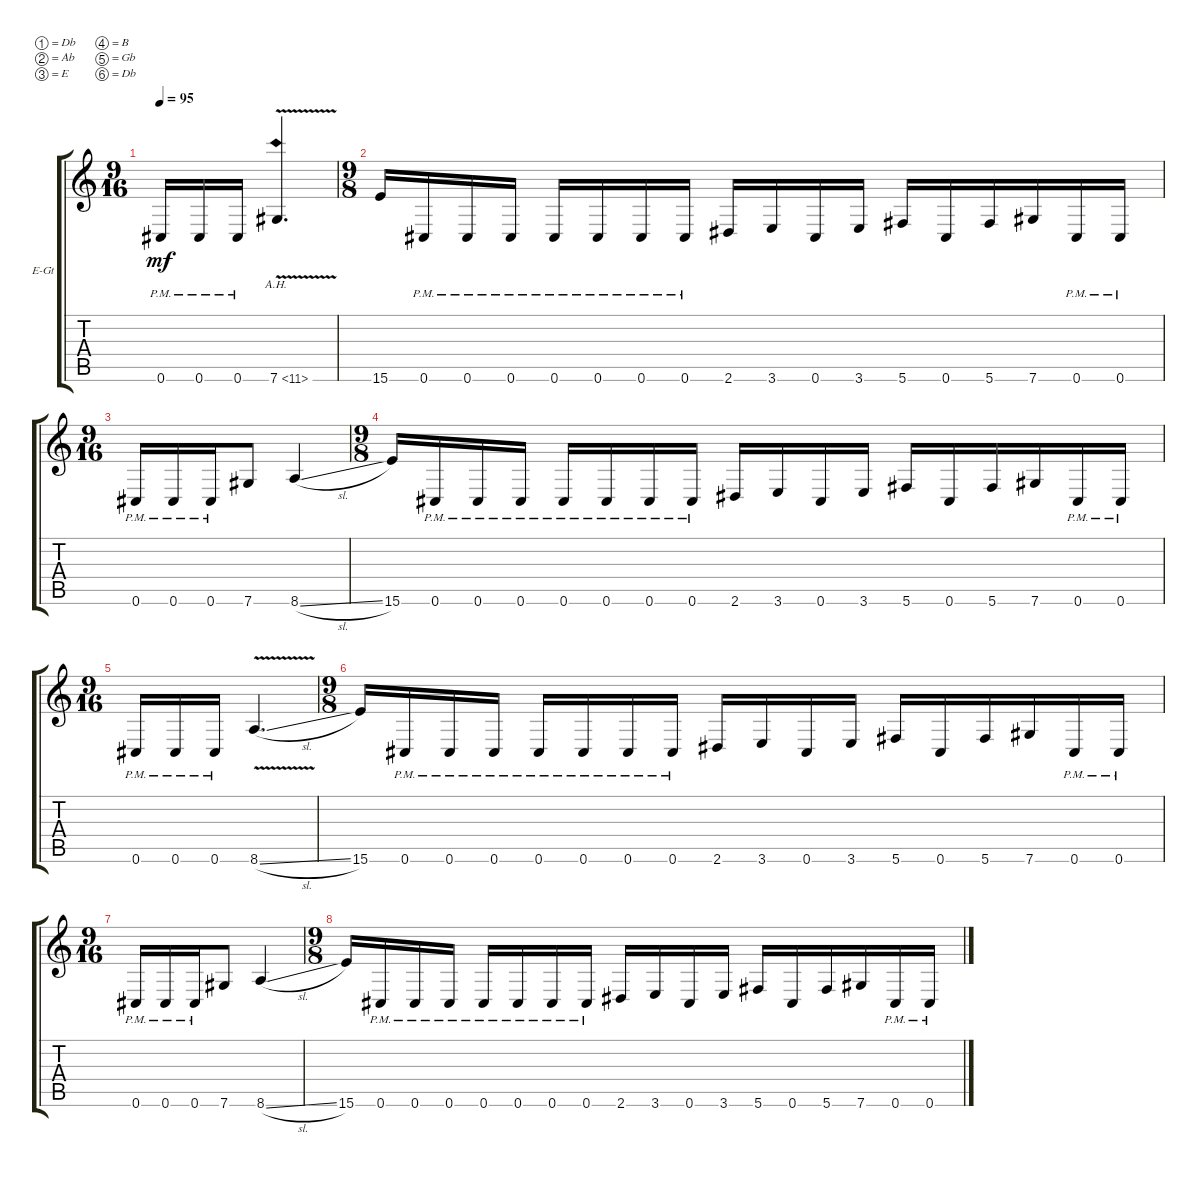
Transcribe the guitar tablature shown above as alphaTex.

\bracketExtendMode groupsimilarinstruments
\firstSystemTrackNameOrientation horizontal
\otherSystemsTrackNameOrientation horizontal
\track ("Rhythm Guitar" "E-Gt") {instrument distortionguitar}
\staff {score tabs}
\tuning (Db4 Ab3 E3 B2 Gb2 Db2)
\ts (9 16)
\beaming (8 2 2 2 2)
\tempo 95
\clef g2
\ks c
0.6{pm}.16{dy mf} 0.6{pm}.16 0.6{pm}.16 7.6{ah 4 v}.4{d} |
\ts (9 8)
\beaming (8 2 2 2 3)
15.6.16 0.6{pm}.16 0.6{pm}.16 0.6{pm}.16 0.6{pm}.16 0.6{pm}.16 0.6{pm}.16 0.6{pm}.16 2.6.16 3.6.16 0.6.16 3.6.16 5.6.16 0.6.16 5.6.16 7.6.16 0.6{pm}.16 0.6{pm}.16 |
\ts (9 16)
\beaming (8 2 2 2 2)
0.6{pm}.16 0.6{pm}.16 0.6{pm}.16 7.6.8 8.6{sl}.4 |
\ts (9 8)
\beaming (8 2 2 2 3)
15.6.16 0.6{pm}.16 0.6{pm}.16 0.6{pm}.16 0.6{pm}.16 0.6{pm}.16 0.6{pm}.16 0.6{pm}.16 2.6.16 3.6.16 0.6.16 3.6.16 5.6.16 0.6.16 5.6.16 7.6.16 0.6{pm}.16 0.6{pm}.16 |
\ts (9 16)
\beaming (8 2 2 2 2)
0.6{pm}.16 0.6{pm}.16 0.6{pm}.16 8.6{v sl}.4{d} |
\ts (9 8)
\beaming (8 2 2 2 3)
15.6.16 0.6{pm}.16 0.6{pm}.16 0.6{pm}.16 0.6{pm}.16 0.6{pm}.16 0.6{pm}.16 0.6{pm}.16 2.6.16 3.6.16 0.6.16 3.6.16 5.6.16 0.6.16 5.6.16 7.6.16 0.6{pm}.16 0.6{pm}.16 |
\ts (9 16)
\beaming (8 2 2 2 2)
0.6{pm}.16 0.6{pm}.16 0.6{pm}.16 7.6.8 8.6{sl}.4 |
\ts (9 8)
\beaming (8 2 2 2 3)
15.6.16 0.6{pm}.16 0.6{pm}.16 0.6{pm}.16 0.6{pm}.16 0.6{pm}.16 0.6{pm}.16 0.6{pm}.16 2.6.16 3.6.16 0.6.16 3.6.16 5.6.16 0.6.16 5.6.16 7.6.16 0.6{pm}.16 0.6{pm}.16
